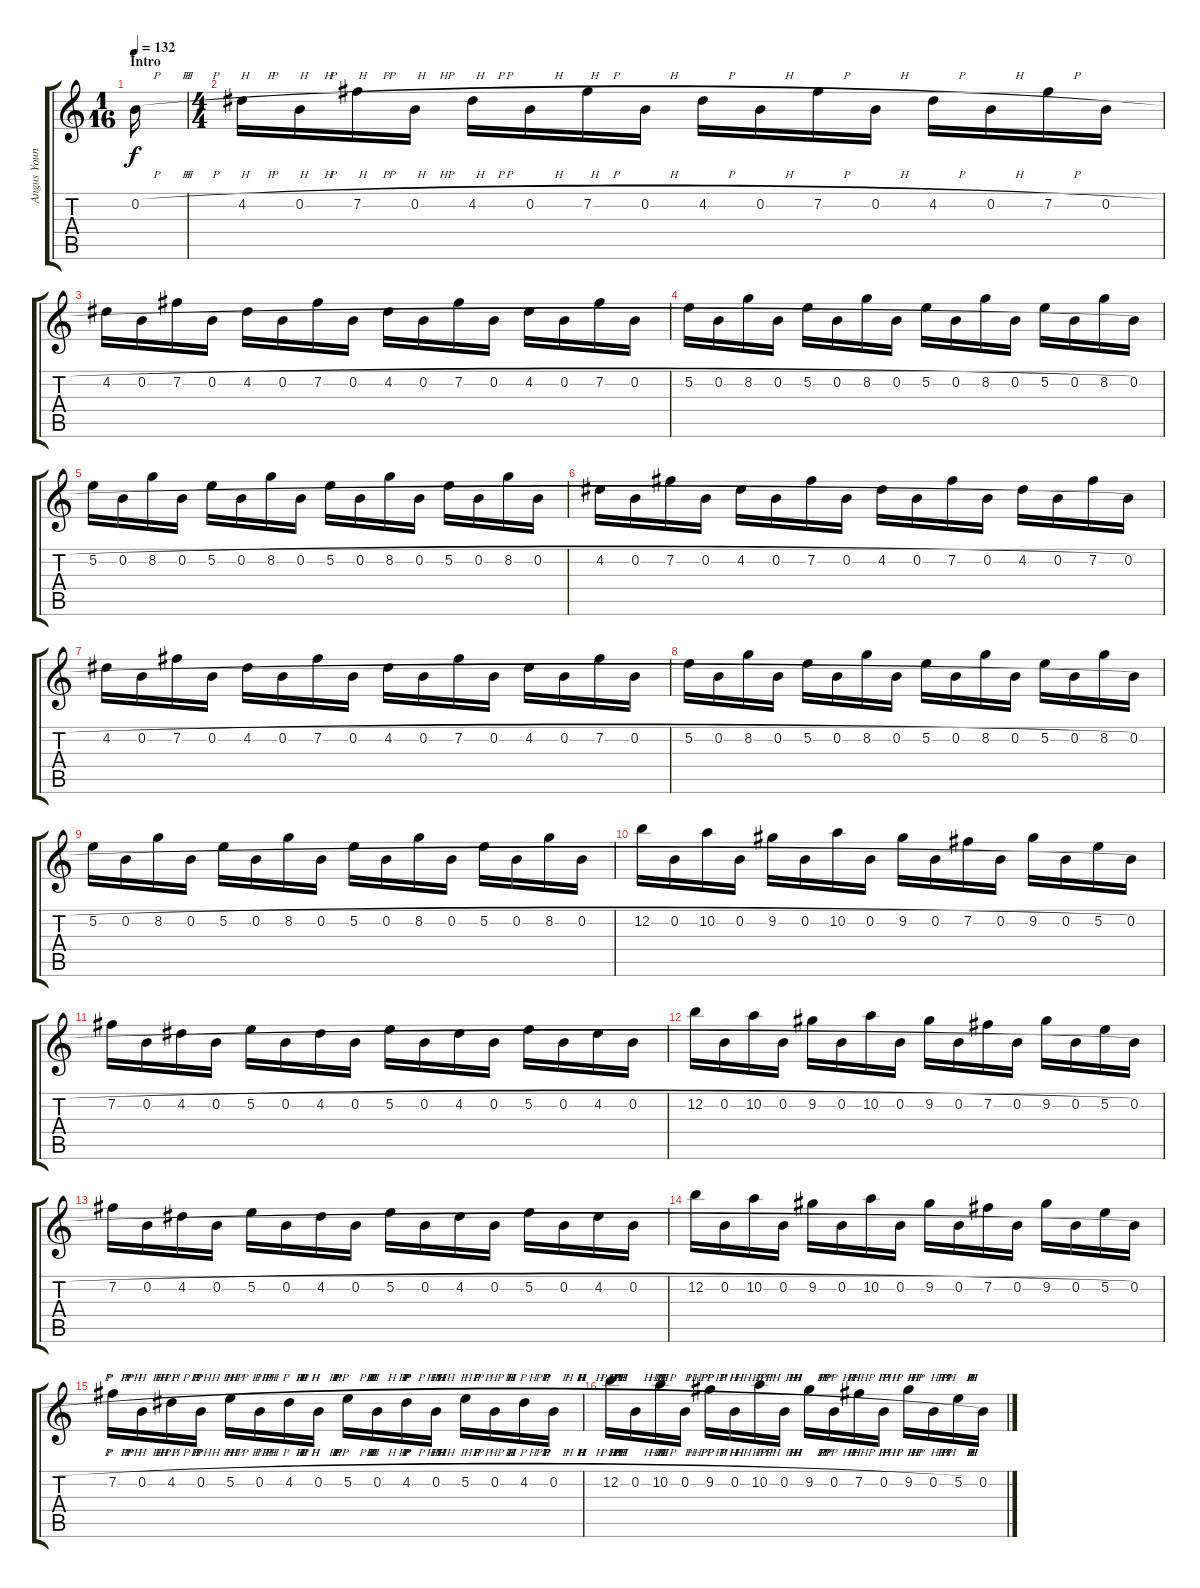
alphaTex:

\track ("Angus Young" "Angus Youn") {instrument overdrivenguitar}
\staff {score tabs}
\tuning (E4 B3 G3 D3 A2 E2) {hide}
\ts (1 16)
\section ("" "Intro")
\tempo 132
\clef g2
\ks c
0.2{h}.16{dy f instrument overdrivenguitar} |
\ts (4 4)
4.2{h}.16 0.2{h}.16 7.2{h}.16 0.2{h}.16 4.2{h}.16 0.2{h}.16 7.2{h}.16 0.2{h}.16 4.2{h}.16 0.2{h}.16 7.2{h}.16 0.2{h}.16 4.2{h}.16 0.2{h}.16 7.2{h}.16 0.2{h}.16 |
4.2{h}.16 0.2{h}.16 7.2{h}.16 0.2{h}.16 4.2{h}.16 0.2{h}.16 7.2{h}.16 0.2{h}.16 4.2{h}.16 0.2{h}.16 7.2{h}.16 0.2{h}.16 4.2{h}.16 0.2{h}.16 7.2{h}.16 0.2{h}.16 |
5.2{h}.16 0.2{h}.16 8.2{h}.16 0.2{h}.16 5.2{h}.16 0.2{h}.16 8.2{h}.16 0.2{h}.16 5.2{h}.16 0.2{h}.16 8.2{h}.16 0.2{h}.16 5.2{h}.16 0.2{h}.16 8.2{h}.16 0.2{h}.16 |
5.2{h}.16 0.2{h}.16 8.2{h}.16 0.2{h}.16 5.2{h}.16 0.2{h}.16 8.2{h}.16 0.2{h}.16 5.2{h}.16 0.2{h}.16 8.2{h}.16 0.2{h}.16 5.2{h}.16 0.2{h}.16 8.2{h}.16 0.2{h}.16 |
4.2{h}.16 0.2{h}.16 7.2{h}.16 0.2{h}.16 4.2{h}.16 0.2{h}.16 7.2{h}.16 0.2{h}.16 4.2{h}.16 0.2{h}.16 7.2{h}.16 0.2{h}.16 4.2{h}.16 0.2{h}.16 7.2{h}.16 0.2{h}.16 |
4.2{h}.16 0.2{h}.16 7.2{h}.16 0.2{h}.16 4.2{h}.16 0.2{h}.16 7.2{h}.16 0.2{h}.16 4.2{h}.16 0.2{h}.16 7.2{h}.16 0.2{h}.16 4.2{h}.16 0.2{h}.16 7.2{h}.16 0.2{h}.16 |
5.2{h}.16 0.2{h}.16 8.2{h}.16 0.2{h}.16 5.2{h}.16 0.2{h}.16 8.2{h}.16 0.2{h}.16 5.2{h}.16 0.2{h}.16 8.2{h}.16 0.2{h}.16 5.2{h}.16 0.2{h}.16 8.2{h}.16 0.2{h}.16 |
5.2{h}.16 0.2{h}.16 8.2{h}.16 0.2{h}.16 5.2{h}.16 0.2{h}.16 8.2{h}.16 0.2{h}.16 5.2{h}.16 0.2{h}.16 8.2{h}.16 0.2{h}.16 5.2{h}.16 0.2{h}.16 8.2{h}.16 0.2{h}.16 |
12.2{h}.16 0.2{h}.16 10.2{h}.16 0.2{h}.16 9.2{h}.16 0.2{h}.16 10.2{h}.16 0.2{h}.16 9.2{h}.16 0.2{h}.16 7.2{h}.16 0.2{h}.16 9.2{h}.16 0.2{h}.16 5.2{h}.16 0.2{h}.16 |
7.2{h}.16 0.2{h}.16 4.2{h}.16 0.2{h}.16 5.2{h}.16 0.2{h}.16 4.2{h}.16 0.2{h}.16 5.2{h}.16 0.2{h}.16 4.2{h}.16 0.2{h}.16 5.2{h}.16 0.2{h}.16 4.2{h}.16 0.2{h}.16 |
12.2{h}.16 0.2{h}.16 10.2{h}.16 0.2{h}.16 9.2{h}.16 0.2{h}.16 10.2{h}.16 0.2{h}.16 9.2{h}.16 0.2{h}.16 7.2{h}.16 0.2{h}.16 9.2{h}.16 0.2{h}.16 5.2{h}.16 0.2{h}.16 |
7.2{h}.16 0.2{h}.16 4.2{h}.16 0.2{h}.16 5.2{h}.16 0.2{h}.16 4.2{h}.16 0.2{h}.16 5.2{h}.16 0.2{h}.16 4.2{h}.16 0.2{h}.16 5.2{h}.16 0.2{h}.16 4.2{h}.16 0.2{h}.16 |
12.2{h}.16 0.2{h}.16 10.2{h}.16 0.2{h}.16 9.2{h}.16 0.2{h}.16 10.2{h}.16 0.2{h}.16 9.2{h}.16 0.2{h}.16 7.2{h}.16 0.2{h}.16 9.2{h}.16 0.2{h}.16 5.2{h}.16 0.2{h}.16 |
7.2{h}.16 0.2{h}.16 4.2{h}.16 0.2{h}.16 5.2{h}.16 0.2{h}.16 4.2{h}.16 0.2{h}.16 5.2{h}.16 0.2{h}.16 4.2{h}.16 0.2{h}.16 5.2{h}.16 0.2{h}.16 4.2{h}.16 0.2{h}.16 |
12.2{h}.16 0.2{h}.16 10.2{h}.16 0.2{h}.16 9.2{h}.16 0.2{h}.16 10.2{h}.16 0.2{h}.16 9.2{h}.16 0.2{h}.16 7.2{h}.16 0.2{h}.16 9.2{h}.16 0.2{h}.16 5.2{h}.16 0.2{h}.16
